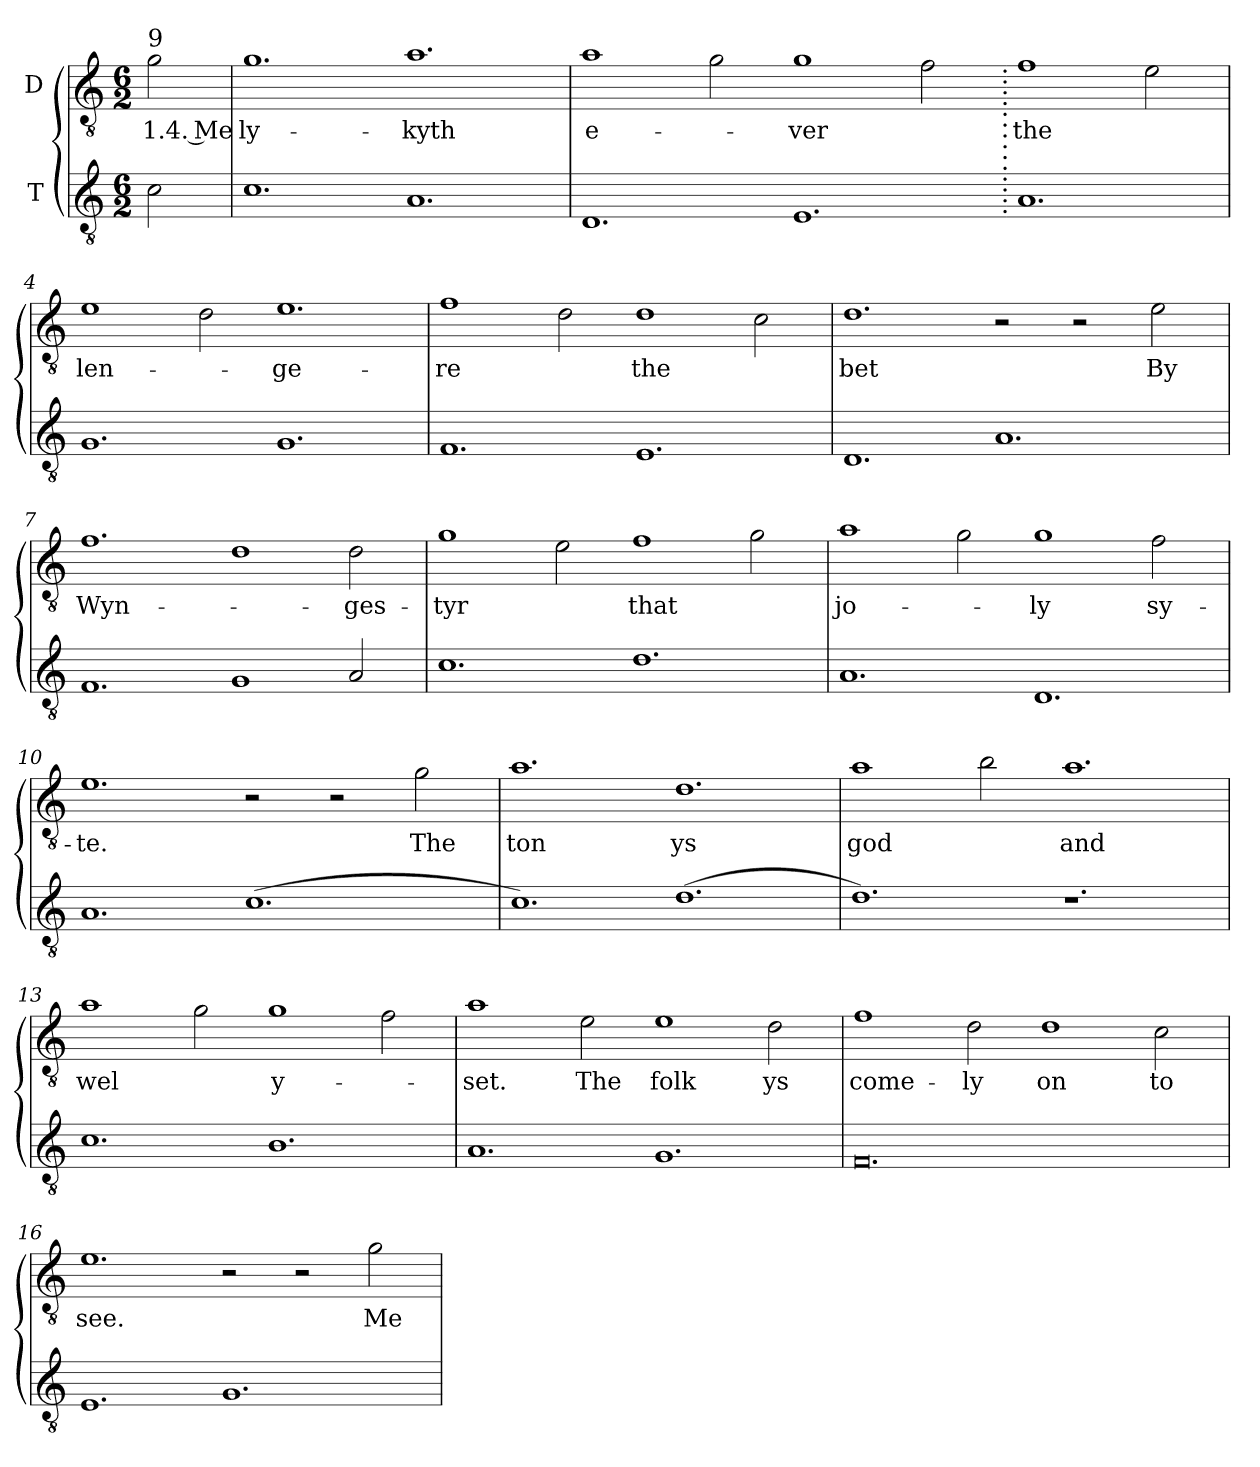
**kern	**kern	**text
*part2	*part1	*part1
*staff2	*staff1	*staff1
*I"T	*I"D	*
!!LO:PB:g=z
*clefGv2	*clefGv2	*
*ITrd7c12	*ITrd7c12	*
*k[]	*k[]	*
*C:	*C:	*
*M6/2	*M6/2	*
=	=	=
!	!LO:TX:a:t=9	!
!	!	!LO:LY:b:color=#000000
2Ci\	2Gi\	1.4. Me
=1	=1	=1
!	!	!LO:LY:b:color=#000000
1.Ci\	1.Gi\	ly-
!	!	!LO:LY:b:color=#000000
1.AAi/	1.Ai\	-kyth
=2	=2	=2
!	!	!LO:LY:b:color=#000000
1.DDi/	1Ai\	e-
.	2Gi\	.
!	!	!LO:LY:b:color=#000000
1.EEi/	1Gi\	-ver
.	2Fi\	.
=3.	=3.	=3.
!	!	!LO:LY:b:color=#000000
1.AAi/	1Fi\	the
.	2Ei\	.
=4	=4	=4
!	!	!LO:LY:b:color=#000000
1.GGi/	1Ei\	len-
.	2Di\	.
!	!	!LO:LY:b:color=#000000
1.GGi/	1.Ei\	-ge-
=5	=5	=5
!	!	!LO:LY:b:color=#000000
1.FFi/	1Fi\	-re
.	2Di\	.
!	!	!LO:LY:b:color=#000000
1.EEi/	1Di\	the
.	2Ci\	.
!!LO:LB:g=z
=6	=6	=6
!	!	!LO:LY:b:color=#000000
1.DDi/	1.Di\	bet
1.AAi/	2r	.
.	2r	.
!	!	!LO:LY:b:color=#000000
.	2Ei\	By
=7	=7	=7
!	!	!LO:LY:b:color=#000000
1.FFi/	1.Fi\	Wyn-
1GGi/	1Di\	.
!	!	!LO:LY:b:color=#000000
2AAi/	2Di\	-ges-
=8	=8	=8
!	!	!LO:LY:b:color=#000000
1.Ci\	1Gi\	-tyr
.	2Ei\	.
!	!	!LO:LY:b:color=#000000
1.Di\	1Fi\	that
.	2Gi\	.
=9	=9	=9
!	!	!LO:LY:b:color=#000000
1.AAi/	1Ai\	jo-
.	2Gi\	.
!	!	!LO:LY:b:color=#000000
1.DDi/	1Gi\	-ly
!	!	!LO:LY:b:color=#000000
.	2Fi\	sy-
=10	=10	=10
!	!	!LO:LY:b:color=#000000
1.AAi/	1.Ei\	-te.
(1.Ci\	2r	.
.	2r	.
!	!	!LO:LY:b:color=#000000
.	2Gi\	The
=11	=11	=11
!	!	!LO:LY:b:color=#000000
1.Ci\)	1.Ai\	ton
!	!	!LO:LY:b:color=#000000
(1.Di\	1.Di\	ys
!!LO:LB:g=z
=12	=12	=12
!	!	!LO:LY:b:color=#000000
1.Di\)	1Ai\	god
.	2Bi\	.
!	!	!LO:LY:b:color=#000000
1.r	1.Ai\	and
=13	=13	=13
!	!	!LO:LY:b:color=#000000
1.Ci\	1Ai\	wel
.	2Gi\	.
!	!	!LO:LY:b:color=#000000
1.BBi/	1Gi\	y-
.	2Fi\	.
=14	=14	=14
!	!	!LO:LY:b:color=#000000
1.AAi/	1Ai\	-set.
!	!	!LO:LY:b:color=#000000
.	2Ei\	The
!	!	!LO:LY:b:color=#000000
1.GGi/	1Ei\	folk
!	!	!LO:LY:b:color=#000000
.	2Di\	ys
=15	=15	=15
!	!	!LO:LY:b:color=#000000
0.FFi/	1Fi\	come-
!	!	!LO:LY:b:color=#000000
.	2Di\	-ly
!	!	!LO:LY:b:color=#000000
.	1Di\	on
!	!	!LO:LY:b:color=#000000
.	2Ci\	to
=16	=16	=16
!	!	!LO:LY:b:color=#000000
1.EEi/	1.Ei\	see.
1.GGi/	2r	.
.	2r	.
!	!	!LO:LY:b:color=#000000
.	2Gi\	Me
=	=	=
*-	*-	*-
